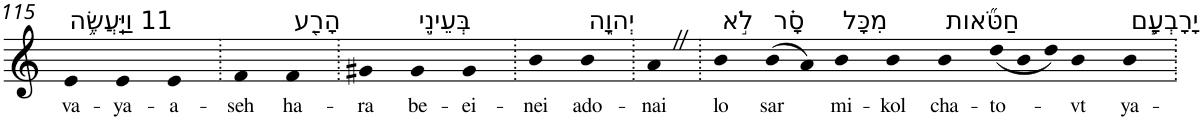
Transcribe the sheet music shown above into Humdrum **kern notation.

**kern	**text
*part1	*part1
*staff1	*staff1
*I"Piano	*
*I'Pno	*
!!LO:PB:g=z
*clefG2	*
*k[]	*
=115	=115
!LO:TX:a:t=11 וַיַּֽעֲשֶׂ֥ה	!
!	!LO:LY:b
4e	va-
!	!LO:LY:b
4e	-ya-
!	!LO:LY:b
4e	-a-
=116.	=116.
!	!LO:LY:b
4f	-seh
!LO:TX:a:t=הָרַ֖ע	!
!	!LO:LY:b
4f	ha-
=117.	=117.
!	!LO:LY:b
4g#X	-ra
!LO:TX:a:t=בְּעֵינֵ֣י	!
!	!LO:LY:b
4g#	be-
!	!LO:LY:b
4g#	-ei-
=118.	=118.
!	!LO:LY:b
4b	-nei
!LO:TX:a:t=יְהוָ֑ה	!
!	!LO:LY:b
4b	ado-
=119.	=119.
!	!LO:LY:b
4aZ	-nai
=120.	=120.
!LO:TX:a:t=לֹ֣א	!
!	!LO:LY:b
4b	lo
!LO:TX:a:t=סָ֗ר	!
!	!LO:LY:b
(>8b	sar
8a)	.
!LO:TX:a:t=מִכָּל	!
!	!LO:LY:b
4b	mi-
!	!LO:LY:b
4b	-kol
!LO:TX:a:t=חַטֹּ֞אות	!
!	!LO:LY:b
4b	cha-
*Xtuplet	*
!	!LO:LY:b
(<12dd	-to-
12b	.
12dd)	.
!	!LO:LY:b
4b	-vt
!LO:TX:a:t=יָרָבְעָ֧ם	!
!	!LO:LY:b
4b	ya-
=.	=.
*-	*-
